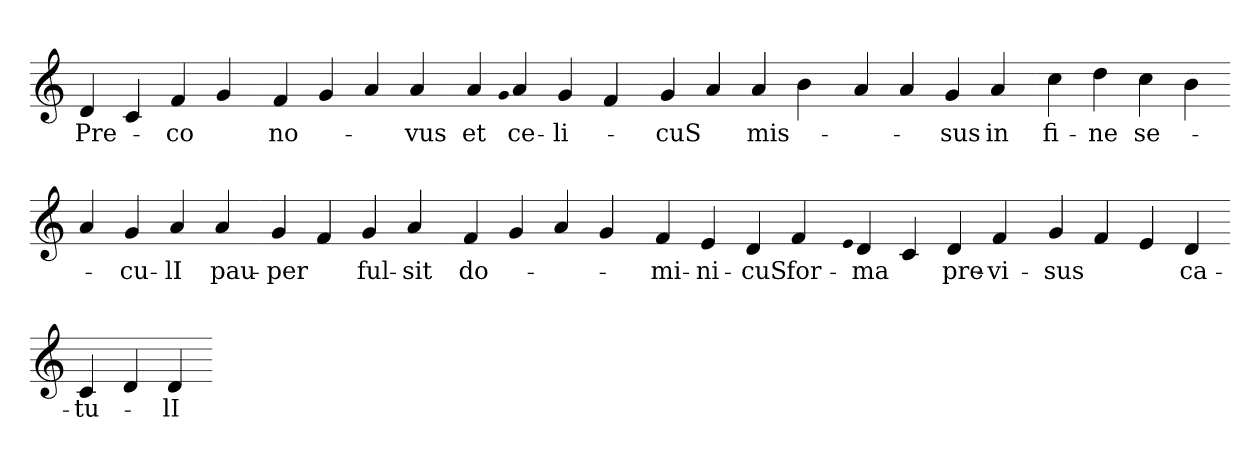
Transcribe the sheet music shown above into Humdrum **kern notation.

**kern	**text
*part1	*part1
*staff1	*staff1
*clefG2	*
=	=
4d	Pre-
4c	.
4f	co
4g	.
=-	=-
4f	no-
4g	.
4a	.
4a	vus
=-	=-
4a	et
qg	.
4a	ce-
4g	li-
4f	.
=-	=-
4g	cuS
4a	.
4a	mis-
4b	.
=-	=-
4a	.
4a	.
4g	sus
4a	in
=-	=-
4cc	fi-
4dd	ne
4cc	se-
4b	.
=-	=-
4a	.
4g	cu-
4a	lI
4a	pau-
=-	=-
4g	per
4f	.
4g	ful-
4a	sit
=-	=-
4f	do-
4g	.
4a	.
4g	.
=-	=-
4f	mi-
4e	ni-
4d	cuS
4f	for-
=-	=-
qe	.
4d	ma
4c	.
4d	pre-
4f	vi-
=-	=-
4g	sus
4f	.
4e	.
4d	ca-
=-	=-
4c	tu-
4d	.
4d	lI
=-	=-
*-	*-
